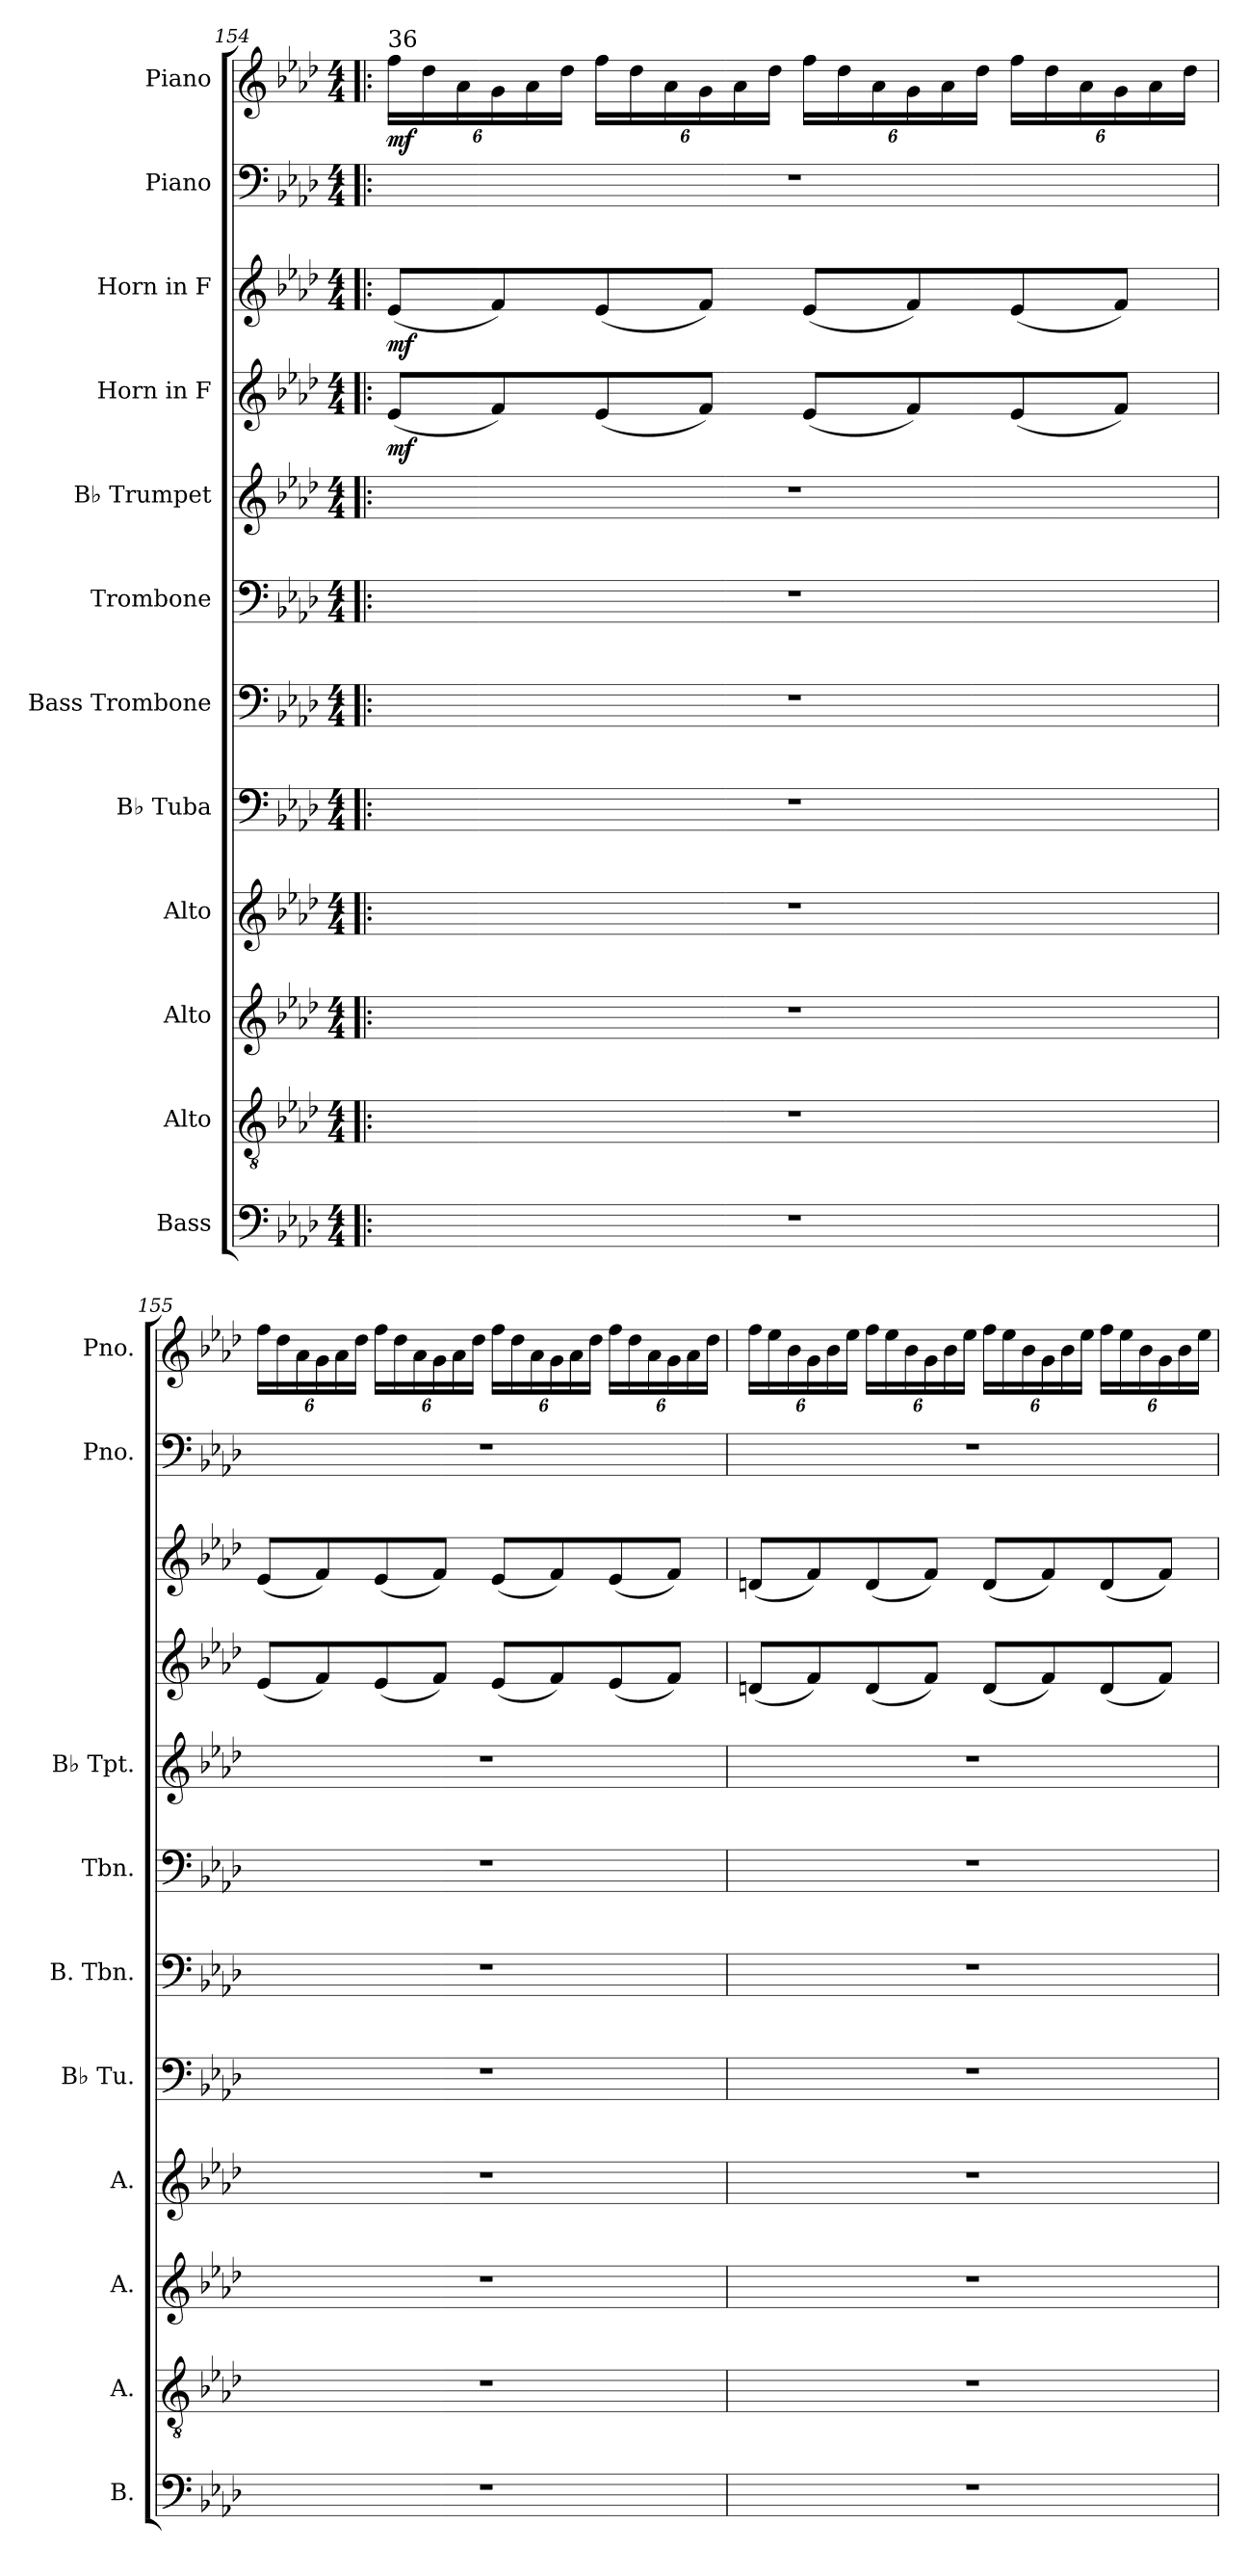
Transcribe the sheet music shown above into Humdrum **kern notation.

**kern	**kern	**kern	**kern	**kern	**kern	**kern	**kern	**kern	**dynam	**kern	**dynam	**kern	**kern	**dynam
*part12	*part11	*part10	*part9	*part8	*part7	*part6	*part5	*part4	*part4	*part3	*part3	*part2	*part1	*part1
*staff12	*staff11	*staff10	*staff9	*staff8	*staff7	*staff6	*staff5	*staff4	*staff4	*staff3	*staff3	*staff2	*staff1	*staff1
*I"Bass	*I"Alto	*I"Alto	*I"Alto	*I"B♭ Tuba	*I"Bass Trombone	*I"Trombone	*I"B♭ Trumpet	*I"Horn in F	*	*I"Horn in F	*	*I"Piano	*I"Piano	*
*I'B.	*I'A.	*I'A.	*I'A.	*I'B♭ Tu.	*I'B. Tbn.	*I'Tbn.	*I'B♭ Tpt.	*	*	*	*	*I'Pno.	*I'Pno.	*
!!LO:PB:g=z
*clefF4	*clefGv2	*clefG2	*clefG2	*clefF4	*clefF4	*clefF4	*clefG2	*clefG2	*	*clefG2	*	*clefF4	*clefG2	*
*	*	*	*	*	*	*	*ITrd1c2	*ITrd4c7	*	*ITrd4c7	*	*	*	*
*k[b-e-a-d-]	*k[b-e-a-d-]	*k[b-e-a-d-]	*k[b-e-a-d-]	*k[b-e-a-d-]	*k[b-e-a-d-]	*k[b-e-a-d-]	*k[b-e-a-d-g-c-]	*k[b-e-a-d-g-]	*	*k[b-e-a-d-g-]	*	*k[b-e-a-d-]	*k[b-e-a-d-]	*
*M4/4	*M4/4	*M4/4	*M4/4	*M4/4	*M4/4	*M4/4	*M4/4	*M4/4	*	*M4/4	*	*M4/4	*M4/4	*
*	*	*	*	*	*	*	*	*	*	*	*	*	*Xbrackettup	*
=154!|:	=154!|:	=154!|:	=154!|:	=154!|:	=154!|:	=154!|:	=154!|:	=154!|:	=154!|:	=154!|:	=154!|:	=154!|:	=154!|:	=154!|:
!	!	!	!	!	!	!	!	!	!	!	!	!	!LO:TX:a:t=36	!
!	!	!	!	!	!	!	!	!	!LO:DY:b	!	!LO:DY:b	!	!	!LO:DY:b
1r	1r	1r	1r	1r	1r	1r	1r	(8A-/L	mf	(8A-/L	mf	1r	24ff\LL	mf
.	.	.	.	.	.	.	.	.	.	.	.	.	24dd-\	.
.	.	.	.	.	.	.	.	.	.	.	.	.	24a-\	.
.	.	.	.	.	.	.	.	8B-/)	.	8B-/)	.	.	24g\	.
.	.	.	.	.	.	.	.	.	.	.	.	.	24a-\	.
.	.	.	.	.	.	.	.	.	.	.	.	.	24dd-\JJ	.
.	.	.	.	.	.	.	.	(8A-/	.	(8A-/	.	.	24ff\LL	.
.	.	.	.	.	.	.	.	.	.	.	.	.	24dd-\	.
.	.	.	.	.	.	.	.	.	.	.	.	.	24a-\	.
.	.	.	.	.	.	.	.	8B-/J)	.	8B-/J)	.	.	24g\	.
.	.	.	.	.	.	.	.	.	.	.	.	.	24a-\	.
.	.	.	.	.	.	.	.	.	.	.	.	.	24dd-\JJ	.
.	.	.	.	.	.	.	.	(8A-/L	.	(8A-/L	.	.	24ff\LL	.
.	.	.	.	.	.	.	.	.	.	.	.	.	24dd-\	.
.	.	.	.	.	.	.	.	.	.	.	.	.	24a-\	.
.	.	.	.	.	.	.	.	8B-/)	.	8B-/)	.	.	24g\	.
.	.	.	.	.	.	.	.	.	.	.	.	.	24a-\	.
.	.	.	.	.	.	.	.	.	.	.	.	.	24dd-\JJ	.
.	.	.	.	.	.	.	.	(8A-/	.	(8A-/	.	.	24ff\LL	.
.	.	.	.	.	.	.	.	.	.	.	.	.	24dd-\	.
.	.	.	.	.	.	.	.	.	.	.	.	.	24a-\	.
.	.	.	.	.	.	.	.	8B-/J)	.	8B-/J)	.	.	24g\	.
.	.	.	.	.	.	.	.	.	.	.	.	.	24a-\	.
.	.	.	.	.	.	.	.	.	.	.	.	.	24dd-\JJ	.
!!LO:PB:g=z
=155	=155	=155	=155	=155	=155	=155	=155	=155	=155	=155	=155	=155	=155	=155
1r	1r	1r	1r	1r	1r	1r	1r	(8A-/L	.	(8A-/L	.	1r	24ff\LL	.
.	.	.	.	.	.	.	.	.	.	.	.	.	24dd-\	.
.	.	.	.	.	.	.	.	.	.	.	.	.	24a-\	.
.	.	.	.	.	.	.	.	8B-/)	.	8B-/)	.	.	24g\	.
.	.	.	.	.	.	.	.	.	.	.	.	.	24a-\	.
.	.	.	.	.	.	.	.	.	.	.	.	.	24dd-\JJ	.
.	.	.	.	.	.	.	.	(8A-/	.	(8A-/	.	.	24ff\LL	.
.	.	.	.	.	.	.	.	.	.	.	.	.	24dd-\	.
.	.	.	.	.	.	.	.	.	.	.	.	.	24a-\	.
.	.	.	.	.	.	.	.	8B-/J)	.	8B-/J)	.	.	24g\	.
.	.	.	.	.	.	.	.	.	.	.	.	.	24a-\	.
.	.	.	.	.	.	.	.	.	.	.	.	.	24dd-\JJ	.
.	.	.	.	.	.	.	.	(8A-/L	.	(8A-/L	.	.	24ff\LL	.
.	.	.	.	.	.	.	.	.	.	.	.	.	24dd-\	.
.	.	.	.	.	.	.	.	.	.	.	.	.	24a-\	.
.	.	.	.	.	.	.	.	8B-/)	.	8B-/)	.	.	24g\	.
.	.	.	.	.	.	.	.	.	.	.	.	.	24a-\	.
.	.	.	.	.	.	.	.	.	.	.	.	.	24dd-\JJ	.
.	.	.	.	.	.	.	.	(8A-/	.	(8A-/	.	.	24ff\LL	.
.	.	.	.	.	.	.	.	.	.	.	.	.	24dd-\	.
.	.	.	.	.	.	.	.	.	.	.	.	.	24a-\	.
.	.	.	.	.	.	.	.	8B-/J)	.	8B-/J)	.	.	24g\	.
.	.	.	.	.	.	.	.	.	.	.	.	.	24a-\	.
.	.	.	.	.	.	.	.	.	.	.	.	.	24dd-\JJ	.
!!LO:PB:g=z
=156	=156	=156	=156	=156	=156	=156	=156	=156	=156	=156	=156	=156	=156	=156
1r	1r	1r	1r	1r	1r	1r	1r	(8Gn/L	.	(8Gn/L	.	1r	24ff\LL	.
.	.	.	.	.	.	.	.	.	.	.	.	.	24ee-\	.
.	.	.	.	.	.	.	.	.	.	.	.	.	24b-\	.
.	.	.	.	.	.	.	.	8B-/)	.	8B-/)	.	.	24g\	.
.	.	.	.	.	.	.	.	.	.	.	.	.	24b-\	.
.	.	.	.	.	.	.	.	.	.	.	.	.	24ee-\JJ	.
.	.	.	.	.	.	.	.	(8G/	.	(8G/	.	.	24ff\LL	.
.	.	.	.	.	.	.	.	.	.	.	.	.	24ee-\	.
.	.	.	.	.	.	.	.	.	.	.	.	.	24b-\	.
.	.	.	.	.	.	.	.	8B-/J)	.	8B-/J)	.	.	24g\	.
.	.	.	.	.	.	.	.	.	.	.	.	.	24b-\	.
.	.	.	.	.	.	.	.	.	.	.	.	.	24ee-\JJ	.
.	.	.	.	.	.	.	.	(8G/L	.	(8G/L	.	.	24ff\LL	.
.	.	.	.	.	.	.	.	.	.	.	.	.	24ee-\	.
.	.	.	.	.	.	.	.	.	.	.	.	.	24b-\	.
.	.	.	.	.	.	.	.	8B-/)	.	8B-/)	.	.	24g\	.
.	.	.	.	.	.	.	.	.	.	.	.	.	24b-\	.
.	.	.	.	.	.	.	.	.	.	.	.	.	24ee-\JJ	.
.	.	.	.	.	.	.	.	(8G/	.	(8G/	.	.	24ff\LL	.
.	.	.	.	.	.	.	.	.	.	.	.	.	24ee-\	.
.	.	.	.	.	.	.	.	.	.	.	.	.	24b-\	.
.	.	.	.	.	.	.	.	8B-/J)	.	8B-/J)	.	.	24g\	.
.	.	.	.	.	.	.	.	.	.	.	.	.	24b-\	.
.	.	.	.	.	.	.	.	.	.	.	.	.	24ee-\JJ	.
=	=	=	=	=	=	=	=	=	=	=	=	=	=	=
*-	*-	*-	*-	*-	*-	*-	*-	*-	*-	*-	*-	*-	*-	*-
